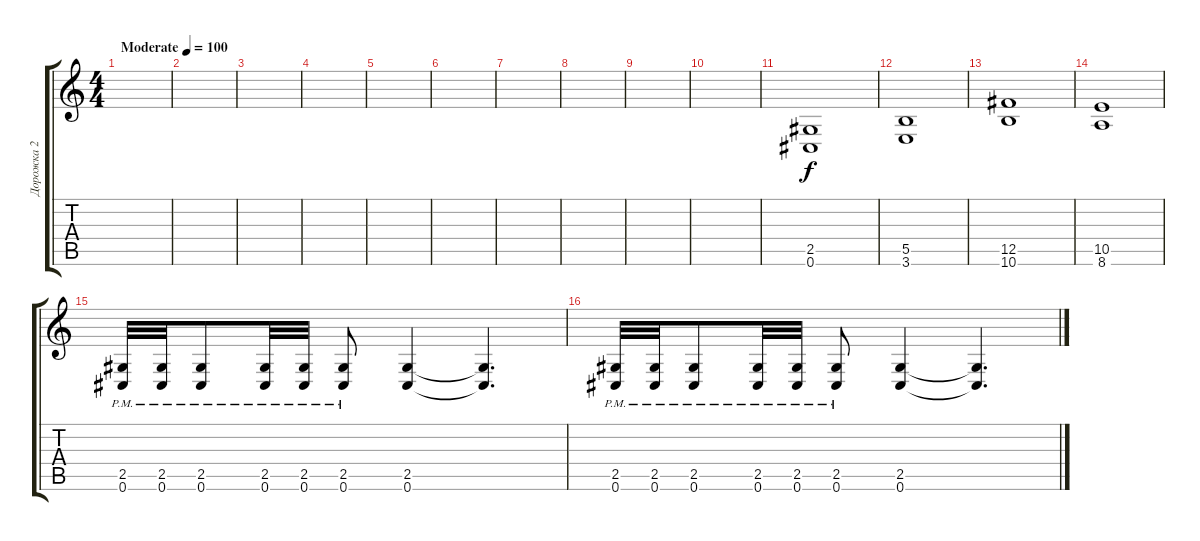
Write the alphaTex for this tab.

\track ("Дорожка 2" "Дорожка 2") {instrument distortionguitar}
\staff {score tabs}
\tuning (Db4 Ab3 E3 B2 Gb2 Db2) {hide}
\ts (4 4)
\tempo (100 "Moderate")
\clef g2
\ks c
|
|
|
|
|
|
|
|
|
|
(2.5 0.6).1 |
(5.5 3.6).1 |
(12.5 10.6).1 |
(10.5 8.6).1 |
(2.5{pm} 0.6{pm}).32 (2.5{pm} 0.6{pm}).32 (2.5{pm} 0.6{pm}).8 (2.5{pm} 0.6{pm}).32 (2.5{pm} 0.6{pm}).32 (2.5{pm} 0.6{pm}).8 (2.5 0.6).4 (2.5{t} 0.6{t}).4{d} |
(2.5{pm} 0.6{pm}).32 (2.5{pm} 0.6{pm}).32 (2.5{pm} 0.6{pm}).8 (2.5{pm} 0.6{pm}).32 (2.5{pm} 0.6{pm}).32 (2.5{pm} 0.6{pm}).8 (2.5 0.6).4 (2.5{t} 0.6{t}).4{d}
